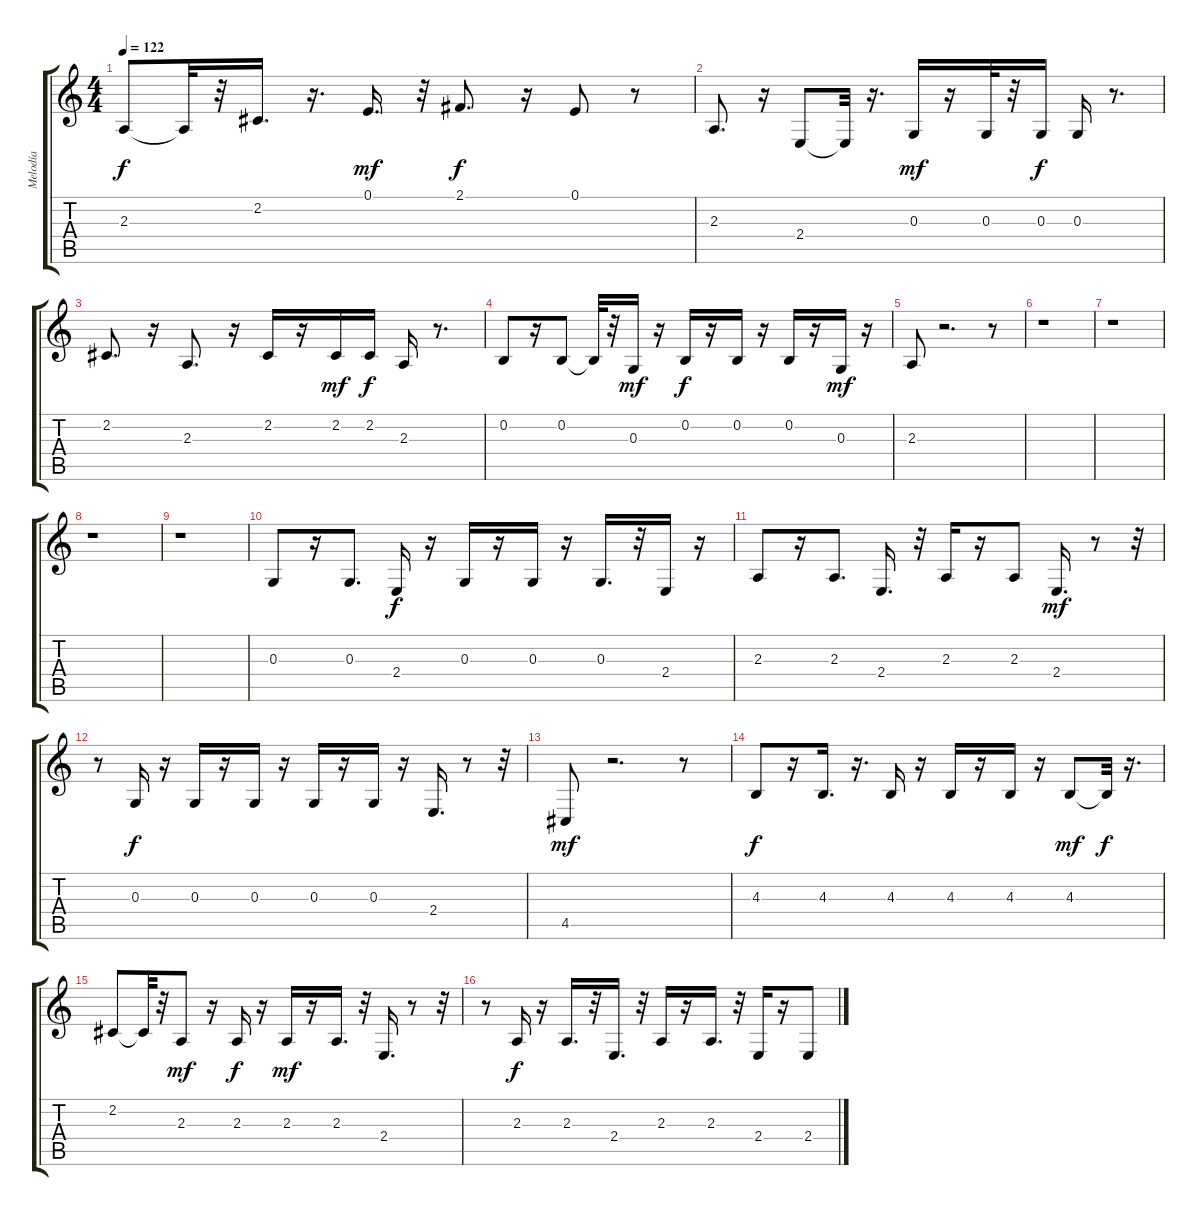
\track ("Melodía" "Melodía") {instrument clavinet}
\staff {score tabs}
\tuning (E4 B3 G3 D3 A2 E2) {hide}
\ts (4 4)
\tempo 122
\clef g2
\ks c
2.3.8{dy f} 2.3{t}.32 r.32 2.2.16{d} r.16{d} 0.1.16{d dy mf} r.32 2.1.8{d dy f} r.16 0.1.8 r.8 |
2.3.8{d} r.16 2.4.8 2.4{t}.32 r.16{d} 0.3.16{dy mf} r.16 0.3.32 r.32 0.3.16{dy f} 0.3.16 r.8{d} |
2.2.8{d} r.16 2.3.8{d} r.16 2.2.16 r.16 2.2.16{dy mf} 2.2.16{dy f} 2.3.16 r.8{d} |
0.2.8 r.16 0.2.8 0.2{t}.32 r.32 0.3.16{dy mf} r.16 0.2.16{dy f} r.16 0.2.16 r.16 0.2.16 r.16 0.3.16{dy mf} r.16 |
2.3.8 r.2{d} r.8 |
r.1 |
r.1 |
r.1 |
r.1 |
0.3.8 r.16 0.3.8{d} 2.4.16{dy f} r.16 0.3.16 r.16 0.3.16 r.16 0.3.16{d} r.32 2.4.16 r.16 |
2.3.8 r.16 2.3.8{d} 2.4.16{d} r.32 2.3.16 r.16 2.3.8 2.4.16{d dy mf} r.8 r.32 |
r.8 0.3.16{dy f} r.16 0.3.16 r.16 0.3.16 r.16 0.3.16 r.16 0.3.16 r.16 2.4.16{d} r.8 r.32 |
4.5.8{dy mf} r.2{d} r.8 |
4.3.8{dy f} r.16 4.3.16{d} r.16{d} 4.3.16 r.16 4.3.16 r.16 4.3.16 r.16 4.3.8{dy mf} 4.3{t}.32{dy f} r.16{d} |
2.2.8 2.2{t}.32 r.32 2.3.8{dy mf} r.16 2.3.16{dy f} r.16 2.3.16{dy mf} r.16 2.3.16{d} r.32 2.4.16{d} r.8 r.32 |
r.8 2.3.16{dy f} r.16 2.3.16{d} r.32 2.4.16{d} r.32 2.3.16 r.16 2.3.16{d} r.32 2.4.16 r.16 2.4.8
